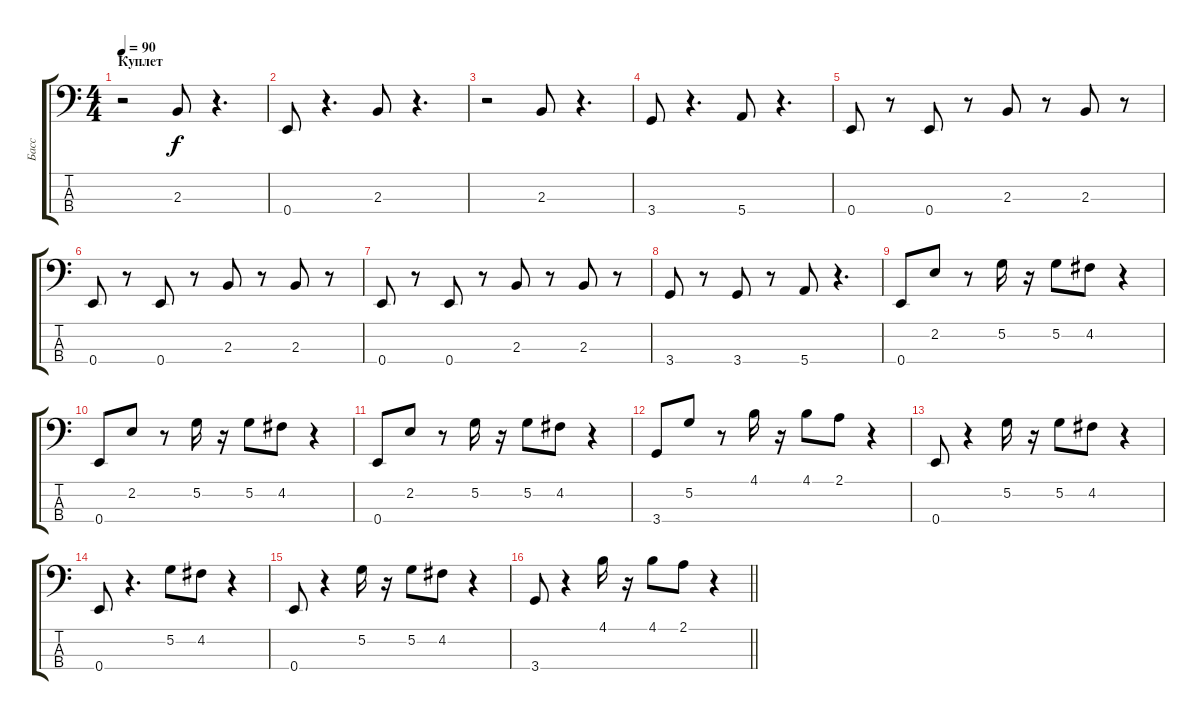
\track ("Басс" "Басс") {instrument electricbassfinger}
\staff {score tabs}
\tuning (G2 D2 A1 E1) {hide}
\ts (4 4)
\section ("" "Куплет")
\tempo 90
\clef f4
\ks c
r.2{dy f} 2.3.8 r.4{d} |
0.4.8 r.4{d} 2.3.8 r.4{d} |
r.2 2.3.8 r.4{d} |
3.4.8 r.4{d} 5.4.8 r.4{d} |
0.4.8 r.8 0.4.8 r.8 2.3.8 r.8 2.3.8 r.8 |
0.4.8 r.8 0.4.8 r.8 2.3.8 r.8 2.3.8 r.8 |
0.4.8 r.8 0.4.8 r.8 2.3.8 r.8 2.3.8 r.8 |
3.4.8 r.8 3.4.8 r.8 5.4.8 r.4{d} |
0.4.8 2.2.8 r.8 5.2.16 r.16 5.2.8 4.2.8 r.4 |
0.4.8 2.2.8 r.8 5.2.16 r.16 5.2.8 4.2.8 r.4 |
0.4.8 2.2.8 r.8 5.2.16 r.16 5.2.8 4.2.8 r.4 |
3.4.8 5.2.8 r.8 4.1.16 r.16 4.1.8 2.1.8 r.4 |
0.4.8 r.4 5.2.16 r.16 5.2.8 4.2.8 r.4 |
0.4.8 r.4{d} 5.2.8 4.2.8 r.4 |
0.4.8 r.4 5.2.16 r.16 5.2.8 4.2.8 r.4 |
\barLineRight lightlight
3.4.8 r.4 4.1.16 r.16 4.1.8 2.1.8 r.4
